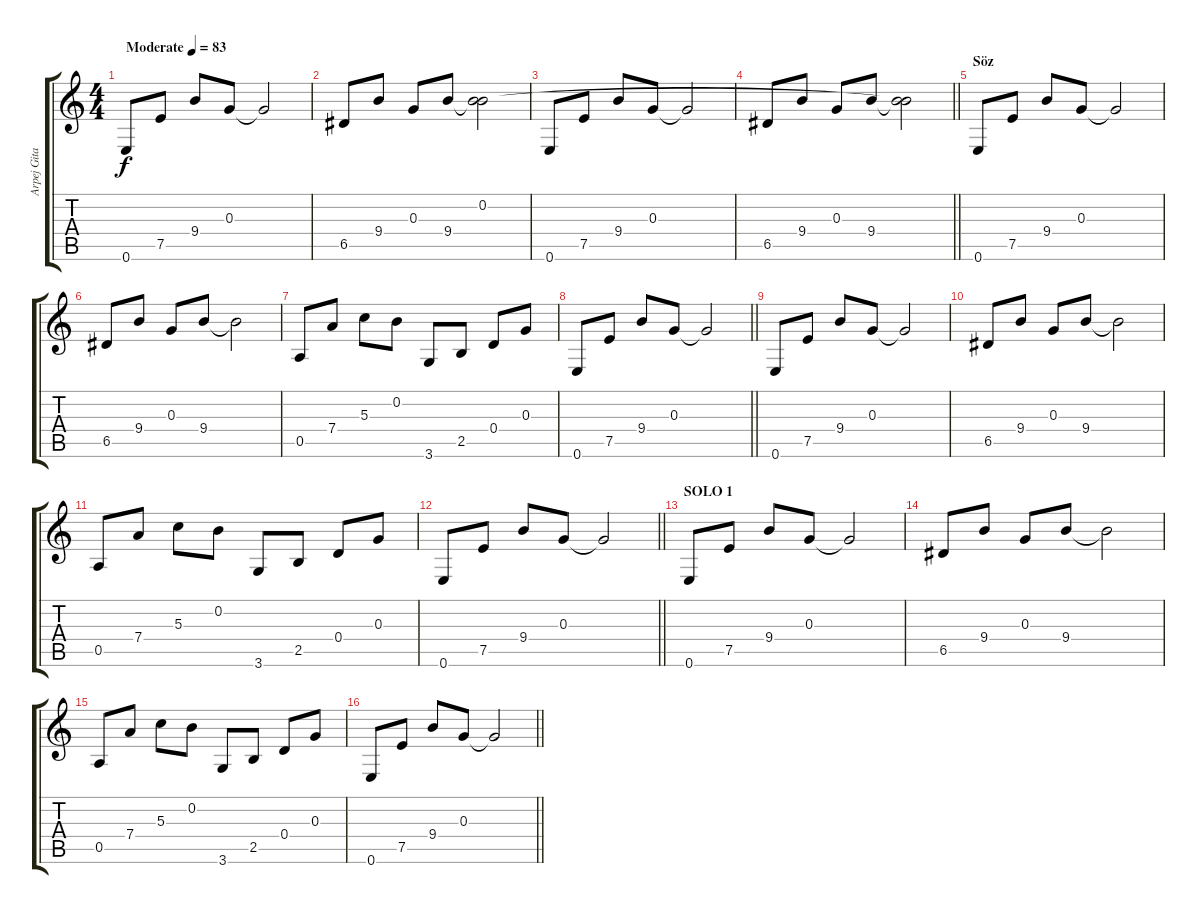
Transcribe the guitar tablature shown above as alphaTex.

\track ("Arpej Gitar" "Arpej Gita") {instrument acousticguitarsteel}
\staff {score tabs}
\tuning (E4 B3 G3 D3 A2 E2) {hide}
\ts (4 4)
\tempo (83 "Moderate")
\clef g2
\ks c
0.6.8{dy f instrument acousticguitarsteel} 7.5.8 9.4.8 0.3.8 0.3{t}.2 |
6.5.8 9.4.8 0.3.8 9.4.8 (0.2 9.4{t}).2 |
0.6.8 7.5.8 9.4.8 0.3.8 0.3{t}.2 |
\barLineRight lightlight
6.5.8 9.4.8 0.3.8 9.4.8 (0.2{t} 9.4{t}).2 |
\section ("" "Söz")
0.6.8 7.5.8 9.4.8 0.3.8 0.3{t}.2 |
6.5.8 9.4.8 0.3.8 9.4.8 9.4{t}.2 |
0.5.8 7.4.8 5.3.8 0.2.8 3.6.8 2.5.8 0.4.8 0.3.8 |
\barLineRight lightlight
0.6.8 7.5.8 9.4.8 0.3.8 0.3{t}.2 |
0.6.8 7.5.8 9.4.8 0.3.8 0.3{t}.2 |
6.5.8 9.4.8 0.3.8 9.4.8 9.4{t}.2 |
0.5.8 7.4.8 5.3.8 0.2.8 3.6.8 2.5.8 0.4.8 0.3.8 |
\barLineRight lightlight
0.6.8 7.5.8 9.4.8 0.3.8 0.3{t}.2 |
\section ("" "SOLO 1")
0.6.8 7.5.8 9.4.8 0.3.8 0.3{t}.2 |
6.5.8 9.4.8 0.3.8 9.4.8 9.4{t}.2 |
0.5.8 7.4.8 5.3.8 0.2.8 3.6.8 2.5.8 0.4.8 0.3.8 |
\barLineRight lightlight
0.6.8 7.5.8 9.4.8 0.3.8 0.3{t}.2
